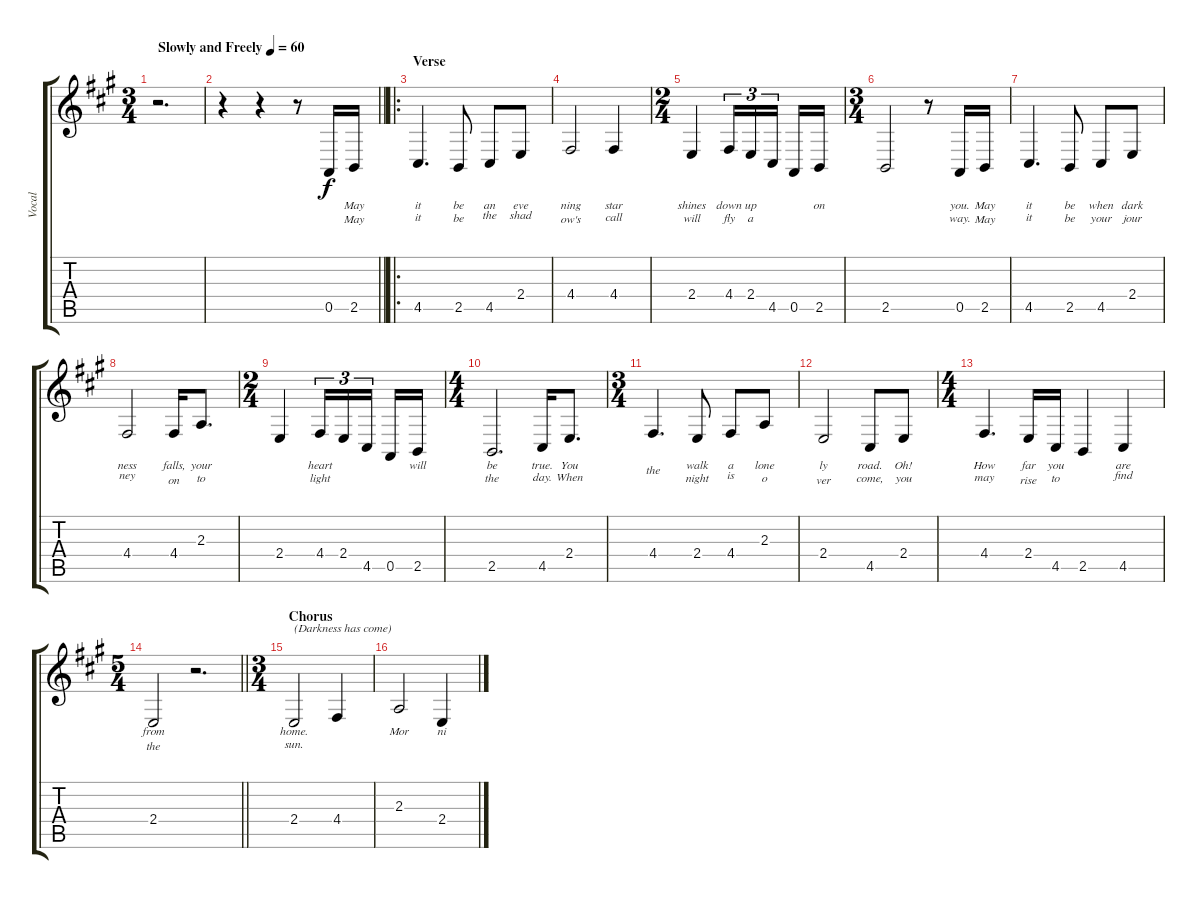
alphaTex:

\track ("Vocal" "Vocal") {instrument pad4choir}
\staff {score tabs}
\tuning (E4 B3 G3 D3 A2 E2) {hide}
\ts (3 4)
\tempo (60 "Slowly and Freely")
\clef g2
\ks a
r.2{d dy f instrument pad4choir} |
\barLineRight lightlight
r.4 r.4 r.8 0.5.16{lyrics (0 "") lyrics (1 "") lyrics (2 "") lyrics (3 "") lyrics (4 "")} 2.5.16{lyrics (0 "May") lyrics (1 "May") lyrics (2 "") lyrics (3 "") lyrics (4 "")} |
\ro
\section ("" "Verse")
4.5.4{d lyrics (0 "it") lyrics (1 "it") lyrics (2 "") lyrics (3 "") lyrics (4 "")} 2.5.8{lyrics (0 "be") lyrics (1 "be") lyrics (2 "") lyrics (3 "") lyrics (4 "")} 4.5.8{lyrics (0 "an") lyrics (1 "the") lyrics (2 "") lyrics (3 "") lyrics (4 "")} 2.4.8{lyrics (0 "eve") lyrics (1 "shad") lyrics (2 "") lyrics (3 "") lyrics (4 "")} |
4.4.2{lyrics (0 "ning") lyrics (1 "ow's") lyrics (2 "") lyrics (3 "") lyrics (4 "")} 4.4.4{lyrics (0 "star") lyrics (1 "call") lyrics (2 "") lyrics (3 "") lyrics (4 "")} |
\ts (2 4)
2.4.4{lyrics (0 "shines") lyrics (1 "will") lyrics (2 "") lyrics (3 "") lyrics (4 "")} 4.4.16{tu (3 2) lyrics (0 "down") lyrics (1 "fly") lyrics (2 "") lyrics (3 "") lyrics (4 "")} 2.4.16{tu (3 2) lyrics (0 "up") lyrics (1 "a") lyrics (2 "") lyrics (3 "") lyrics (4 "")} 4.5.16{tu (3 2) lyrics (0 "") lyrics (1 "") lyrics (2 "") lyrics (3 "") lyrics (4 "") beam splitsecondary} 0.5.16{lyrics (0 "") lyrics (1 "") lyrics (2 "") lyrics (3 "") lyrics (4 "")} 2.5.16{lyrics (0 "on") lyrics (1 "") lyrics (2 "") lyrics (3 "") lyrics (4 "")} |
\ts (3 4)
2.5.2{lyrics (0 "") lyrics (1 "") lyrics (2 "") lyrics (3 "") lyrics (4 "")} r.8 0.5.16{lyrics (0 "you.") lyrics (1 "way.") lyrics (2 "") lyrics (3 "") lyrics (4 "")} 2.5.16{lyrics (0 "May") lyrics (1 "May") lyrics (2 "") lyrics (3 "") lyrics (4 "")} |
4.5.4{d lyrics (0 "it") lyrics (1 "it") lyrics (2 "") lyrics (3 "") lyrics (4 "")} 2.5.8{lyrics (0 "be") lyrics (1 "be") lyrics (2 "") lyrics (3 "") lyrics (4 "")} 4.5.8{lyrics (0 "when") lyrics (1 "your") lyrics (2 "") lyrics (3 "") lyrics (4 "")} 2.4.8{lyrics (0 "dark") lyrics (1 "jour") lyrics (2 "") lyrics (3 "") lyrics (4 "")} |
4.4.2{lyrics (0 "ness") lyrics (1 "ney") lyrics (2 "") lyrics (3 "") lyrics (4 "")} 4.4.16{lyrics (0 "falls,") lyrics (1 "on") lyrics (2 "") lyrics (3 "") lyrics (4 "")} 2.3.8{d lyrics (0 "your") lyrics (1 "to") lyrics (2 "") lyrics (3 "") lyrics (4 "")} |
\ts (2 4)
2.4.4{lyrics (0 "") lyrics (1 "") lyrics (2 "") lyrics (3 "") lyrics (4 "")} 4.4.16{tu (3 2) lyrics (0 "heart") lyrics (1 "light") lyrics (2 "") lyrics (3 "") lyrics (4 "")} 2.4.16{tu (3 2) lyrics (0 "") lyrics (1 "") lyrics (2 "") lyrics (3 "") lyrics (4 "")} 4.5.16{tu (3 2) lyrics (0 "") lyrics (1 "") lyrics (2 "") lyrics (3 "") lyrics (4 "") beam splitsecondary} 0.5.16{lyrics (0 "") lyrics (1 "") lyrics (2 "") lyrics (3 "") lyrics (4 "")} 2.5.16{lyrics (0 "will") lyrics (1 "") lyrics (2 "") lyrics (3 "") lyrics (4 "")} |
\ts (4 4)
2.5.2{d lyrics (0 "be") lyrics (1 "the") lyrics (2 "") lyrics (3 "") lyrics (4 "")} 4.5.16{lyrics (0 "true.") lyrics (1 "day.") lyrics (2 "") lyrics (3 "") lyrics (4 "")} 2.4.8{d lyrics (0 "You") lyrics (1 "When") lyrics (2 "") lyrics (3 "") lyrics (4 "")} |
\ts (3 4)
4.4.4{d lyrics (0 "") lyrics (1 "the") lyrics (2 "") lyrics (3 "") lyrics (4 "")} 2.4.8{lyrics (0 "walk") lyrics (1 "night") lyrics (2 "") lyrics (3 "") lyrics (4 "")} 4.4.8{lyrics (0 "a") lyrics (1 "is") lyrics (2 "") lyrics (3 "") lyrics (4 "")} 2.3.8{lyrics (0 "lone") lyrics (1 "o") lyrics (2 "") lyrics (3 "") lyrics (4 "")} |
2.4.2{lyrics (0 "ly") lyrics (1 "ver") lyrics (2 "") lyrics (3 "") lyrics (4 "")} 4.5.8{lyrics (0 "road.") lyrics (1 "come,") lyrics (2 "") lyrics (3 "") lyrics (4 "")} 2.4.8{lyrics (0 "Oh!") lyrics (1 "you") lyrics (2 "") lyrics (3 "") lyrics (4 "")} |
\ts (4 4)
4.4.4{d lyrics (0 "How") lyrics (1 "may") lyrics (2 "") lyrics (3 "") lyrics (4 "")} 2.4.16{lyrics (0 "far") lyrics (1 "rise") lyrics (2 "") lyrics (3 "") lyrics (4 "")} 4.5.16{lyrics (0 "you") lyrics (1 "to") lyrics (2 "") lyrics (3 "") lyrics (4 "")} 2.5.4{lyrics (0 "") lyrics (1 "") lyrics (2 "") lyrics (3 "") lyrics (4 "")} 4.5.4{lyrics (0 "are") lyrics (1 "find") lyrics (2 "") lyrics (3 "") lyrics (4 "")} |
\ts (5 4)
\barLineRight lightlight
2.4.2{lyrics (0 "from") lyrics (1 "the") lyrics (2 "") lyrics (3 "") lyrics (4 "")} r.2{d} |
\ts (3 4)
\section ("" "Chorus")
2.4.2{txt "(Darkness has come)" lyrics (0 "home.") lyrics (1 "sun.") lyrics (2 "") lyrics (3 "") lyrics (4 "")} 4.4.4{lyrics (0 "") lyrics (1 "") lyrics (2 "") lyrics (3 "") lyrics (4 "")} |
2.3.2{lyrics (0 "Mor") lyrics (1 "") lyrics (2 "") lyrics (3 "") lyrics (4 "")} 2.4.4{lyrics (0 "ni") lyrics (1 "") lyrics (2 "") lyrics (3 "") lyrics (4 "")}
